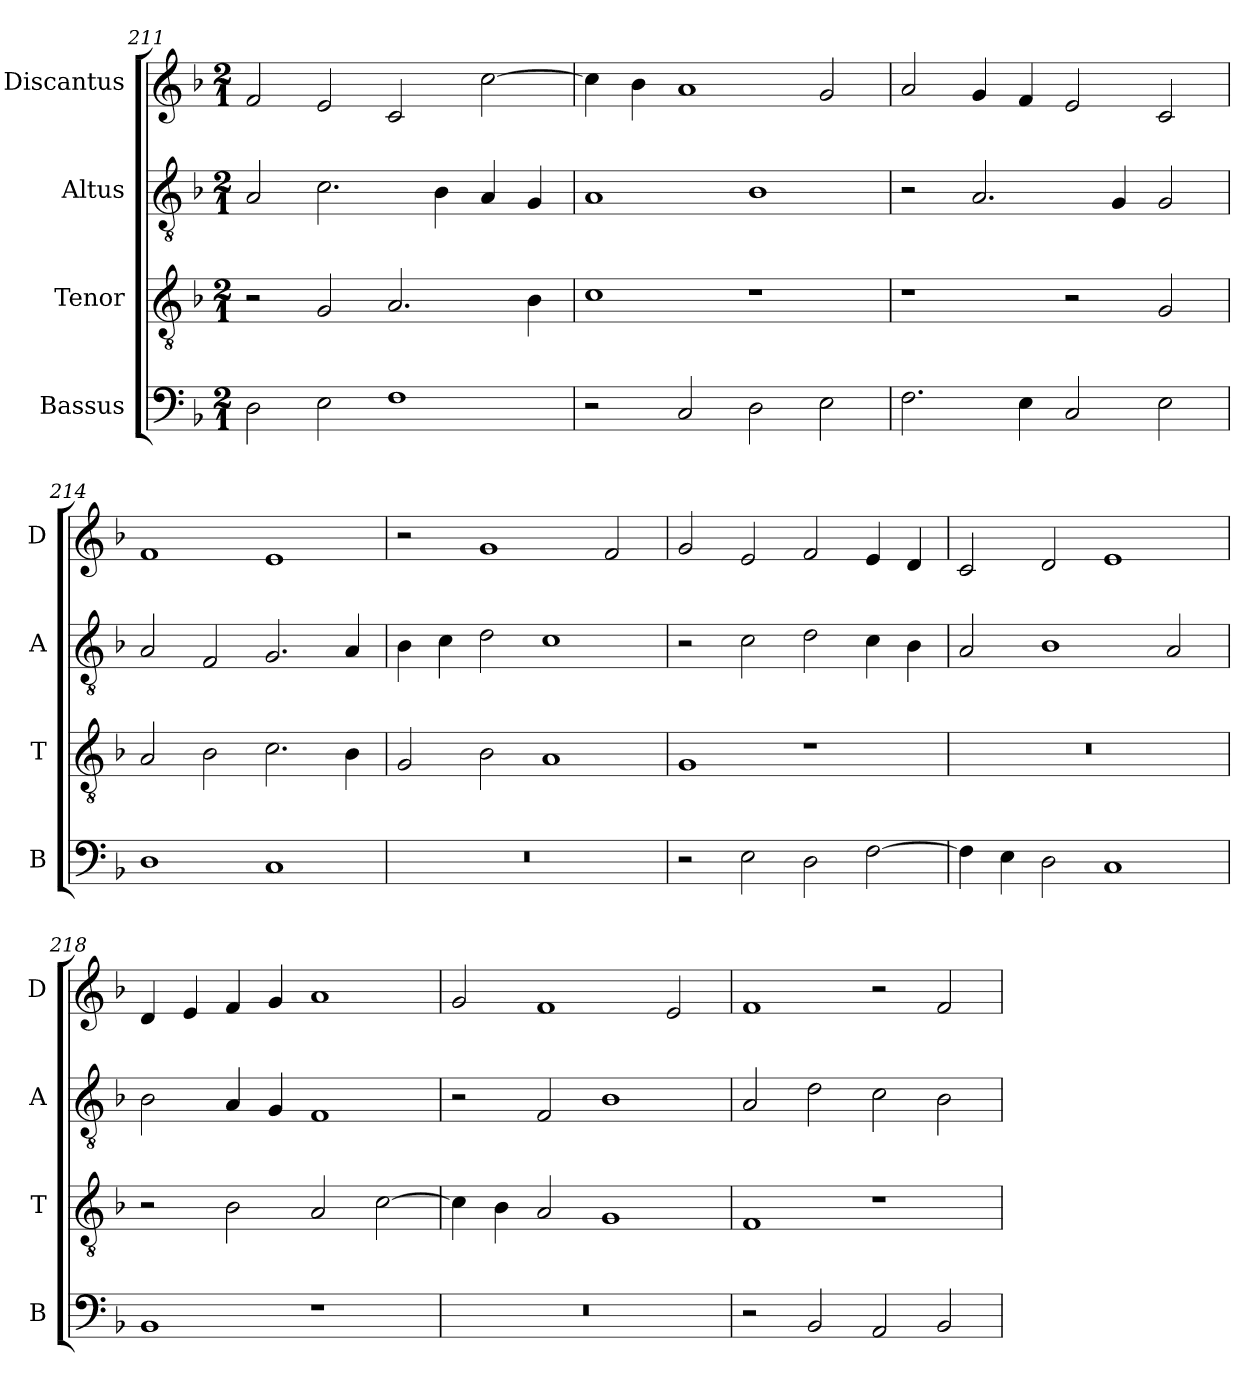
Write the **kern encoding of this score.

**kern	**kern	**kern	**kern
*part4	*part3	*part2	*part1
*staff4	*staff3	*staff2	*staff1
*I"Bassus	*I"Tenor	*I"Altus	*I"Discantus
*I'B	*I'T	*I'A	*I'D
*clefF4	*clefGv2	*clefGv2	*clefG2
*k[b-]	*k[b-]	*k[b-]	*k[b-]
*M2/1	*M2/1	*M2/1	*M2/1
=211	=211	=211	=211
2D\	2r	2A/	2f/
2E\	2G/	2.c\	2e/
1F	2.A/	.	2c/
.	.	4B-\	.
.	.	4A/	[2cc\
.	4B-\	4G/	.
=212	=212	=212	=212
2r	1c	1A	4cc\]
.	.	.	4b-\
2C/	.	.	1a
2D\	1r	1B-	.
2E\	.	.	2g/
=213	=213	=213	=213
2.F\	1r	2r	2a/
.	.	2.A/	4g/
4E\	.	.	4f/
2C/	2r	.	2e/
.	.	4G/	.
2E\	2G/	2G/	2c/
=214	=214	=214	=214
1D	2A/	2A/	1f
.	2B-\	2F/	.
1C	2.c\	2.G/	1e
.	4B-\	4A/	.
=215	=215	=215	=215
0r	2G/	4B-\	2r
.	.	4c\	.
.	2B-\	2d\	1g
.	1A	1c	.
.	.	.	2f/
=216	=216	=216	=216
2r	1G	2r	2g/
2E\	.	2c\	2e/
2D\	1r	2d\	2f/
[2F\	.	4c\	4e/
.	.	4B-\	4d/
=217	=217	=217	=217
4F\]	0r	2A/	2c/
4E\	.	.	.
2D\	.	1B-	2d/
1C	.	.	1e
.	.	2A/	.
=218	=218	=218	=218
1BB-	2r	2B-\	4d/
.	.	.	4e/
.	2B-\	4A/	4f/
.	.	4G/	4g/
1r	2A/	1F	1a
.	[2c\	.	.
=219	=219	=219	=219
0r	4c\]	2r	2g/
.	4B-\	.	.
.	2A/	2F/	1f
.	1G	1B-	.
.	.	.	2e/
=220	=220	=220	=220
2r	1F	2A/	1f
2BB-/	.	2d\	.
2AA/	1r	2c\	2r
2BB-/	.	2B-\	2f/
=	=	=	=
*-	*-	*-	*-
